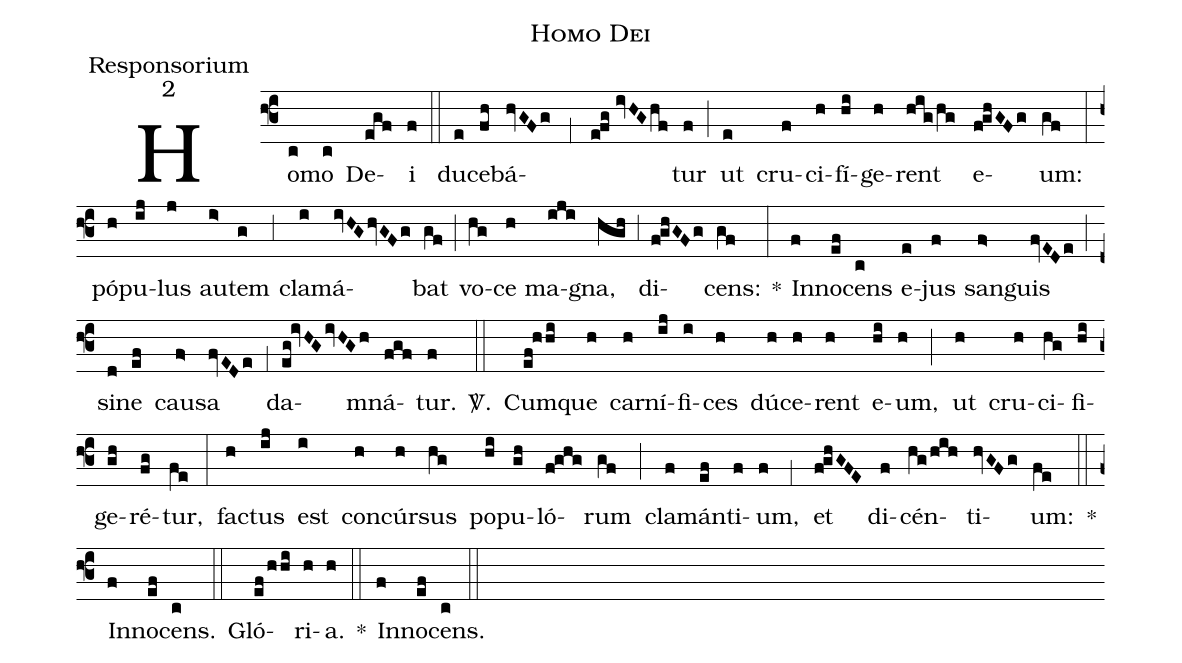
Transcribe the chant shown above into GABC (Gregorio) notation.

name:Homo Dei;
office-part:Responsorium;
mode:2;
%%
(f3) Ho(c)mo(c) De(egf)i(f) (::) du(e)ce(fh)bá(hvGFg;1e!fg//ivHG/hf)tur(f) (;) ut(e) cru(f)ci(h)fí(hi)ge(h)rent(hig/hg) e(f!ghGFg)um:(gf) (:) pó(h)pu(ij)lus(j) au(i>)tem(g) (;3) cla(i)má(ivHG/hvGFg)bat(gf) (;) vo(hg)ce(h) ma(iji)gna,(hgh) (;3) di(f!ghGFg)cens:(gf) *(:) In(f)no(ef)cens(c) e(e)jus(f) san(f>)guis(fvEDe) (;) si(d)ne(ef) cau(f>)sa(fvEDe) (;1) da(eg!ivHG/ivHGh)mná(fgf)tur.(f) <sp>V/</sp>.(::) Cum(ef!hhi)que(h) car(h)ní(ij)fi(i)ces(h) dú(h)ce(h)rent(h) e(hi)um,(h) (;) ut(h) cru(h)ci(hg)fi(hi)ge(gh)ré(fg)tur,(fe) (:) fa(h)ctus(ij) est(i) con(h)cúr(h)sus(hg) po(hi)pu(gh)ló(f!ghg)rum(gf) (;) cla(f)mán(ef)ti(f)um,(f) (;1) et(f!ghGFE) di(f)cén(hg/hih)ti(hvGFg)um:(fe) *(::) In(f)no(ef)cens.(c) (::) Gló(ef/hhi)ri(h)a.(h) *(::) In(f)no(ef)cens.(c) (::)
